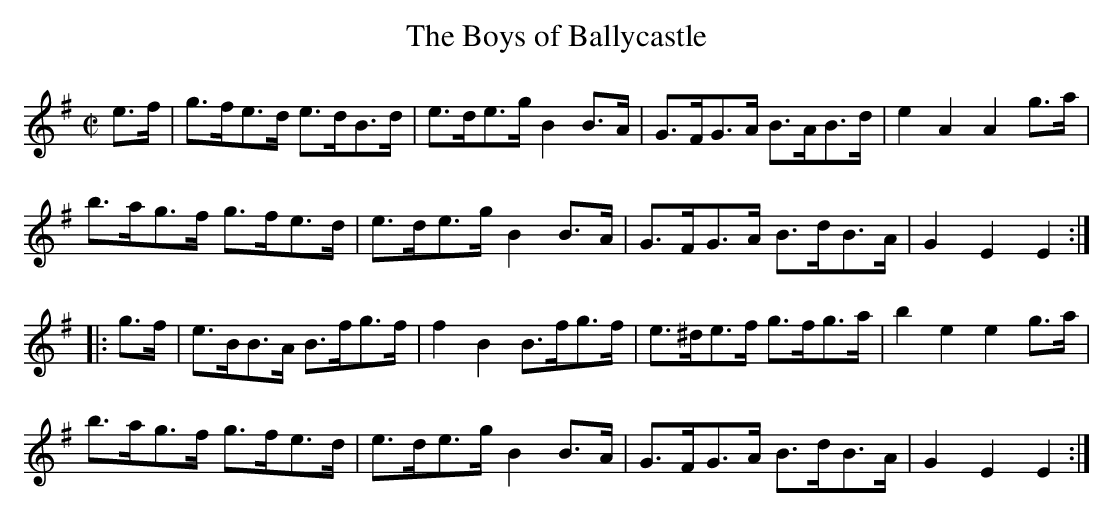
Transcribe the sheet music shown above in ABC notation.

X:1
T:Boys of Ballycastle, The
M:C|
L:1/8
K:EMin
e>f|g>fe>d e>dB>d|e>de>g B2 B>A|G>FG>A B>AB>d|e2 A2 A2 g>a|
b>ag>f g>fe>d|e>de>g B2 B>A|G>FG>A B>dB>A|G2 E2 E2 :|
|:g>f|e>BB>A B>fg>f|f2 B2 B>fg>f|e>^de>f g>fg>a|b2 e2 e2 g>a|
b>ag>f g>fe>d|e>de>g B2 B>A|G>FG>A B>dB>A|G2 E2 E2 :|
